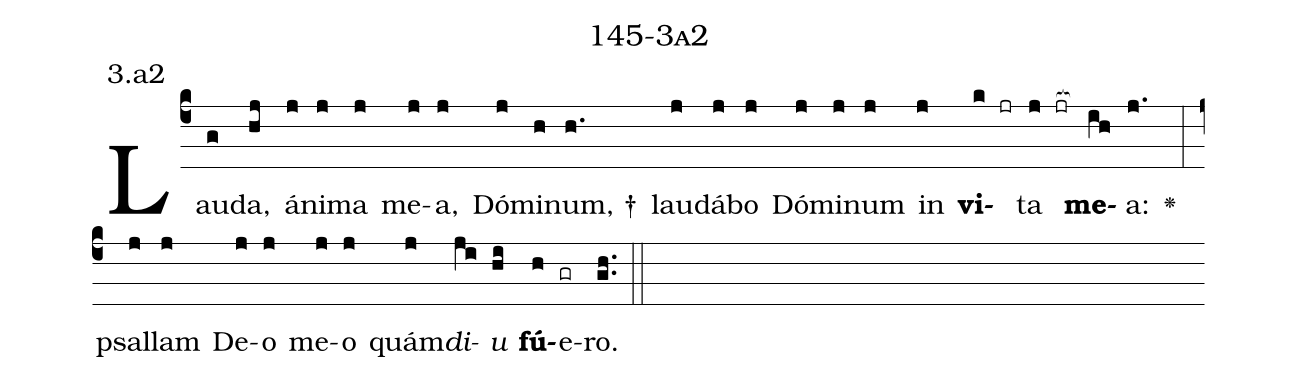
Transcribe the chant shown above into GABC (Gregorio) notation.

name: 145-3a2;
annotation: 3.a2;
%%
(c4)Lau(g)da,(hj) á(j)ni(j)ma(j) me(j)a,(j) Dó(j)mi(h)num, †(h.) lau(j)dá(j)bo(j) Dó(j)mi(j)num(j) in(j) <b>vi</b>(k jr)ta(j jr[ocb:1{]) <b>me</b>(ih[ocb:0}])a:(j.) <v>\greheightstar</v>(:) psal(j)lam(j) De(j)o(j) me(j)o(j) quám(j)<i>di</i>(ji)<i>u</i>(hi) <b>fú</b>(h)e(gr)ro.(gh..) (::)


%E(j) u(j) o(ji) u(hi) a(h) e.(gh..) (::)
